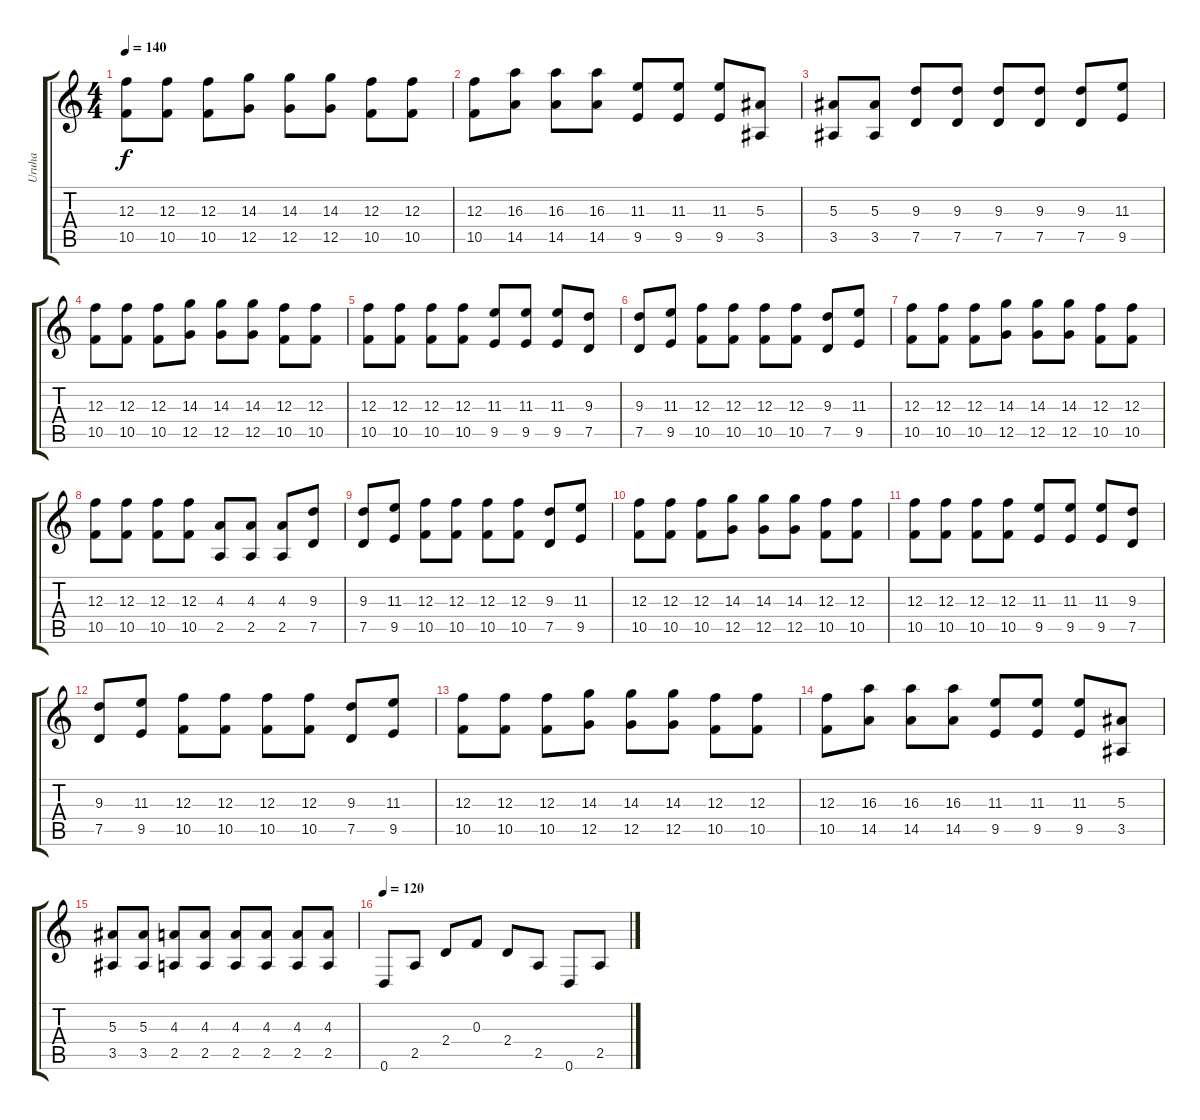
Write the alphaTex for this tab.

\track ("Uruha" "Uruha") {instrument distortionguitar}
\staff {score tabs}
\tuning (D4 A3 F3 C3 G2 D2) {hide}
\ts (4 4)
\tempo 140
\clef g2
\ks c
(12.3 10.5).8{dy f} (12.3 10.5).8 (12.3 10.5).8 (14.3 12.5).8 (14.3 12.5).8 (14.3 12.5).8 (12.3 10.5).8 (12.3 10.5).8 |
(12.3 10.5).8 (16.3 14.5).8 (16.3 14.5).8 (16.3 14.5).8 (11.3 9.5).8 (11.3 9.5).8 (11.3 9.5).8 (5.3 3.5).8 |
(5.3 3.5).8 (5.3 3.5).8 (9.3 7.5).8 (9.3 7.5).8 (9.3 7.5).8 (9.3 7.5).8 (9.3 7.5).8 (11.3 9.5).8 |
(12.3 10.5).8 (12.3 10.5).8 (12.3 10.5).8 (14.3 12.5).8 (14.3 12.5).8 (14.3 12.5).8 (12.3 10.5).8 (12.3 10.5).8 |
(12.3 10.5).8 (12.3 10.5).8 (12.3 10.5).8 (12.3 10.5).8 (11.3 9.5).8 (11.3 9.5).8 (11.3 9.5).8 (9.3 7.5).8 |
(9.3 7.5).8 (11.3 9.5).8 (12.3 10.5).8 (12.3 10.5).8 (12.3 10.5).8 (12.3 10.5).8 (9.3 7.5).8 (11.3 9.5).8 |
(12.3 10.5).8 (12.3 10.5).8 (12.3 10.5).8 (14.3 12.5).8 (14.3 12.5).8 (14.3 12.5).8 (12.3 10.5).8 (12.3 10.5).8 |
(12.3 10.5).8 (12.3 10.5).8 (12.3 10.5).8 (12.3 10.5).8 (4.3 2.5).8 (4.3 2.5).8 (4.3 2.5).8 (9.3 7.5).8 |
(9.3 7.5).8 (11.3 9.5).8 (12.3 10.5).8 (12.3 10.5).8 (12.3 10.5).8 (12.3 10.5).8 (9.3 7.5).8 (11.3 9.5).8 |
(12.3 10.5).8 (12.3 10.5).8 (12.3 10.5).8 (14.3 12.5).8 (14.3 12.5).8 (14.3 12.5).8 (12.3 10.5).8 (12.3 10.5).8 |
(12.3 10.5).8 (12.3 10.5).8 (12.3 10.5).8 (12.3 10.5).8 (11.3 9.5).8 (11.3 9.5).8 (11.3 9.5).8 (9.3 7.5).8 |
(9.3 7.5).8 (11.3 9.5).8 (12.3 10.5).8 (12.3 10.5).8 (12.3 10.5).8 (12.3 10.5).8 (9.3 7.5).8 (11.3 9.5).8 |
(12.3 10.5).8 (12.3 10.5).8 (12.3 10.5).8 (14.3 12.5).8 (14.3 12.5).8 (14.3 12.5).8 (12.3 10.5).8 (12.3 10.5).8 |
(12.3 10.5).8 (16.3 14.5).8 (16.3 14.5).8 (16.3 14.5).8 (11.3 9.5).8 (11.3 9.5).8 (11.3 9.5).8 (5.3 3.5).8 |
(5.3 3.5).8 (5.3 3.5).8 (4.3 2.5).8 (4.3 2.5).8 (4.3 2.5).8 (4.3 2.5).8 (4.3 2.5).8 (4.3 2.5).8 |
\tempo 120
0.6.8 2.5.8 2.4.8 0.3.8 2.4.8 2.5.8 0.6.8 2.5.8
